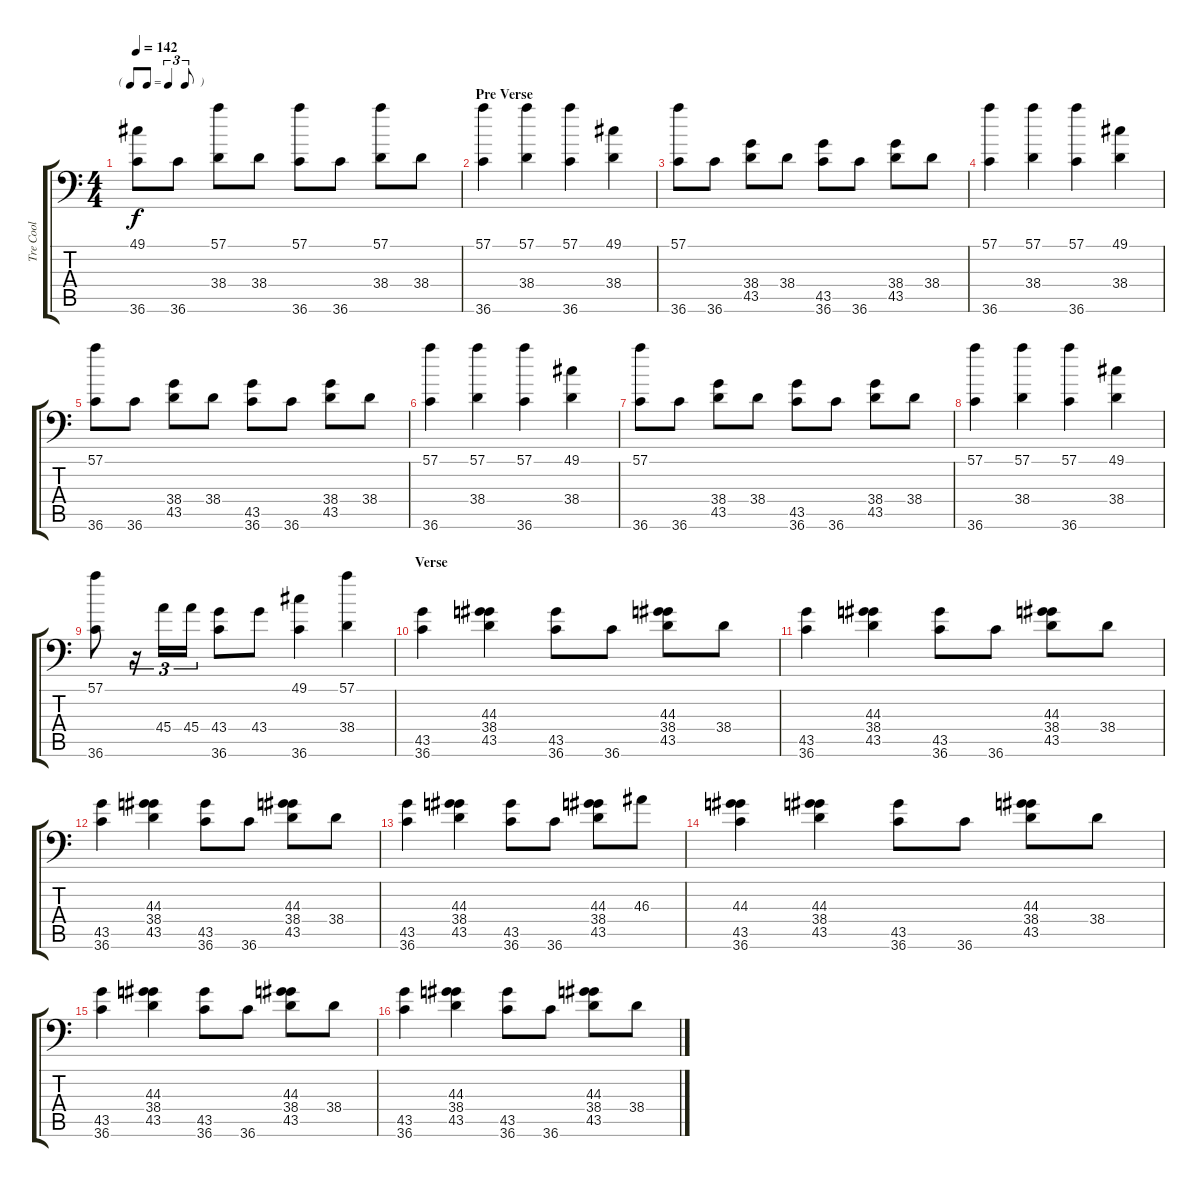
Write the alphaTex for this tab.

\track ("Tre Cool" "Tre Cool") {instrument acousticgrandpiano}
\staff {score tabs}
\tuning (C-1 C-1 C-1 C-1 C-1 C-1) {hide}
\ts (4 4)
\tf triplet8th
\tempo 142
\clef f4
\ks c
(49.1 36.6).8{dy f} 36.6.8 (57.1 38.4).8 38.4.8 (57.1 36.6).8 36.6.8 (57.1 38.4).8 38.4.8 |
\section ("" "Pre Verse")
(57.1 36.6).4 (57.1 38.4).4 (57.1 36.6).4 (49.1 38.4).4 |
(57.1 36.6).8 36.6.8 (38.4 43.5).8 38.4.8 (43.5 36.6).8 36.6.8 (38.4 43.5).8 38.4.8 |
(57.1 36.6).4 (57.1 38.4).4 (57.1 36.6).4 (49.1 38.4).4 |
(57.1 36.6).8 36.6.8 (38.4 43.5).8 38.4.8 (43.5 36.6).8 36.6.8 (38.4 43.5).8 38.4.8 |
(57.1 36.6).4 (57.1 38.4).4 (57.1 36.6).4 (49.1 38.4).4 |
(57.1 36.6).8 36.6.8 (38.4 43.5).8 38.4.8 (43.5 36.6).8 36.6.8 (38.4 43.5).8 38.4.8 |
(57.1 36.6).4 (57.1 38.4).4 (57.1 36.6).4 (49.1 38.4).4 |
(57.1 36.6).8 r.16{tu (3 2)} 45.4.16{tu (3 2)} 45.4.16{tu (3 2)} (43.4 36.6).8 43.4.8 (49.1 36.6).4 (57.1 38.4).4 |
\section ("" "Verse")
(43.5 36.6).4 (44.3 38.4 43.5).4 (43.5 36.6).8 36.6.8 (44.3 38.4 43.5).8 38.4.8 |
(43.5 36.6).4 (44.3 38.4 43.5).4 (43.5 36.6).8 36.6.8 (44.3 38.4 43.5).8 38.4.8 |
(43.5 36.6).4 (44.3 38.4 43.5).4 (43.5 36.6).8 36.6.8 (44.3 38.4 43.5).8 38.4.8 |
(43.5 36.6).4 (44.3 38.4 43.5).4 (43.5 36.6).8 36.6.8 (44.3 38.4 43.5).8 46.3.8 |
(44.3 43.5 36.6).4 (44.3 38.4 43.5).4 (43.5 36.6).8 36.6.8 (44.3 38.4 43.5).8 38.4.8 |
(43.5 36.6).4 (44.3 38.4 43.5).4 (43.5 36.6).8 36.6.8 (44.3 38.4 43.5).8 38.4.8 |
(43.5 36.6).4 (44.3 38.4 43.5).4 (43.5 36.6).8 36.6.8 (44.3 38.4 43.5).8 38.4.8
